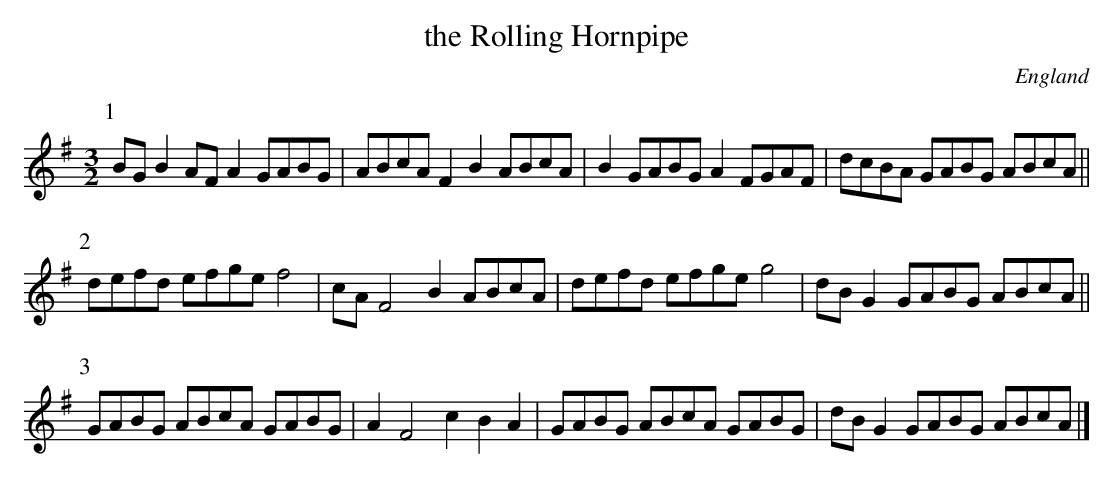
X:1
T:the Rolling Hornpipe
L:1/8
M:3/2
O:England
K:G
P:1
BG B2 AF A2 GABG |ABcA F2 B2 ABcA | B2 GABG A2 FGAF | dcBA GABG ABcA ||
P:2
defd  efge  f4   |cA F4   B2 ABcA | defd efge  g4   |dB G2 GABG ABcA ||
P:3
GABG  ABcA  GABG |A2 F4   c2 B2 A2| GABG ABcA  GABG |dB G2 GABG ABcA |]
